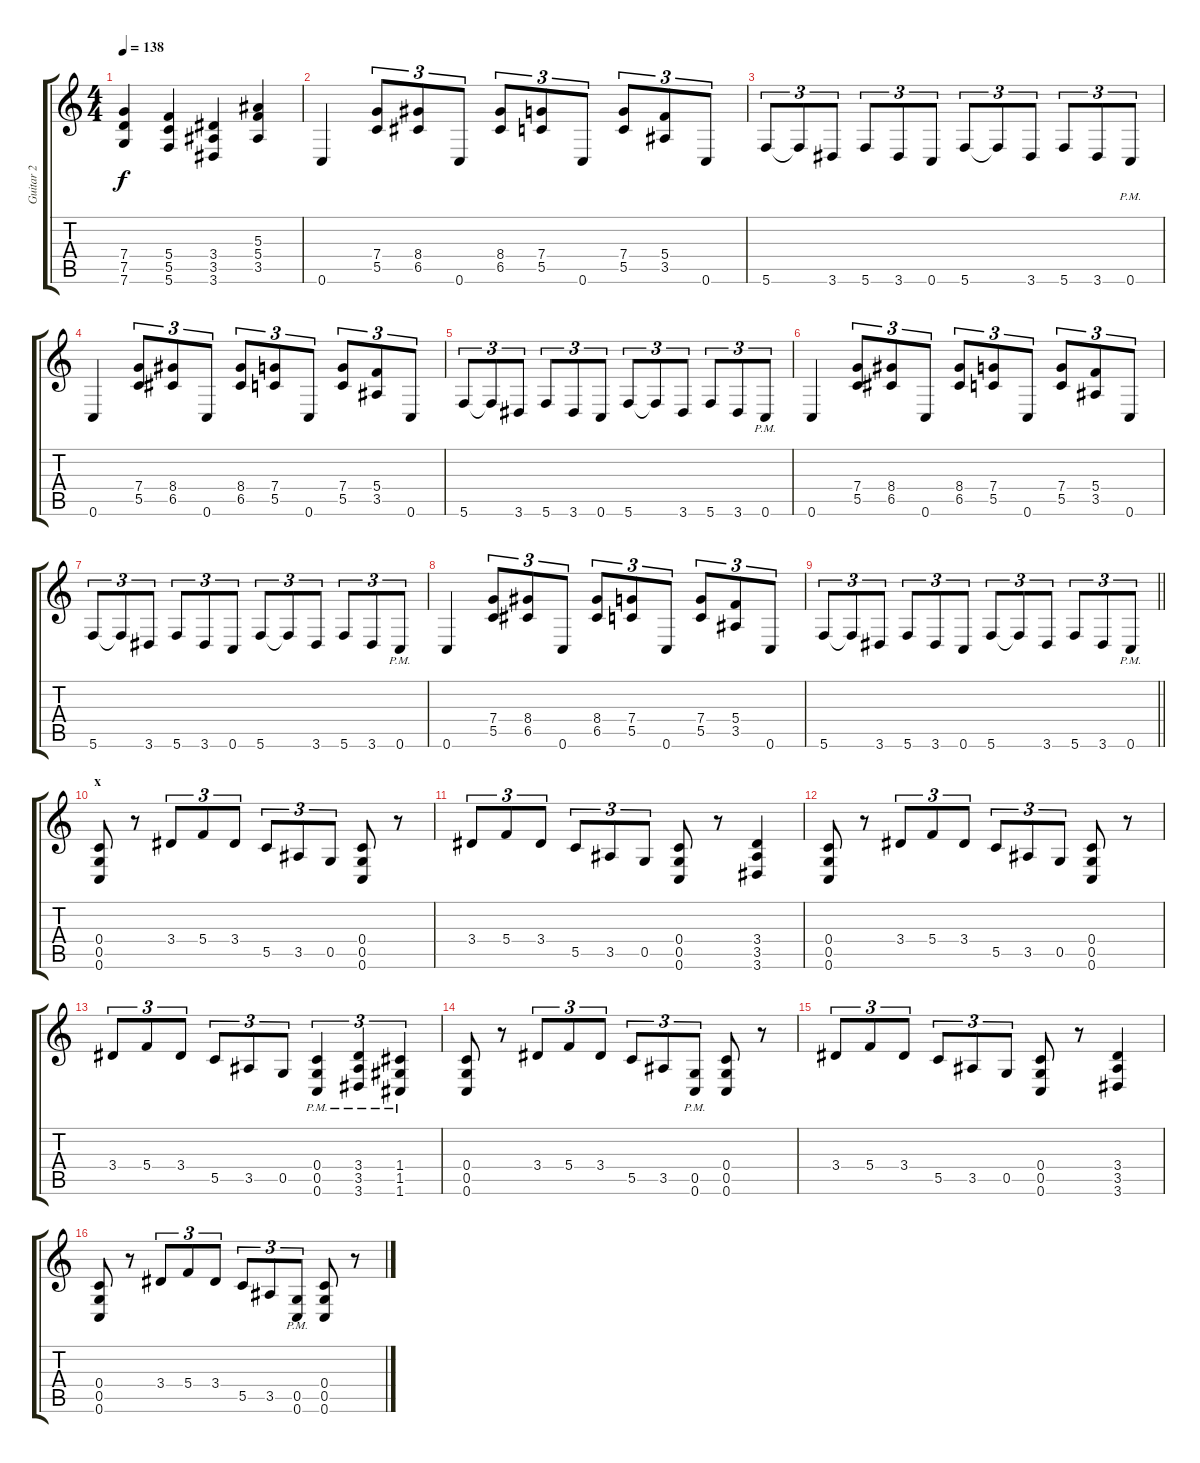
\track ("Guitar 2" "Guitar 2") {instrument overdrivenguitar}
\staff {score tabs}
\tuning (D4 A3 F3 C3 G2 C2) {hide}
\ts (4 4)
\tempo 138
\clef g2
\ks c
(7.4 7.5 7.6).4{dy f} (5.4 5.5 5.6).4 (3.4 3.5 3.6).4 (5.3 5.4 3.5).4 |
0.6.4 (7.4 5.5).8{tu (3 2)} (8.4 6.5).8{tu (3 2)} 0.6.8{tu (3 2)} (8.4 6.5).8{tu (3 2)} (7.4 5.5).8{tu (3 2)} 0.6.8{tu (3 2)} (7.4 5.5).8{tu (3 2)} (5.4 3.5).8{tu (3 2)} 0.6.8{tu (3 2)} |
5.6.8{tu (3 2)} 5.6{t}.8{tu (3 2)} 3.6.8{tu (3 2)} 5.6.8{tu (3 2)} 3.6.8{tu (3 2)} 0.6.8{tu (3 2)} 5.6.8{tu (3 2)} 5.6{t}.8{tu (3 2)} 3.6.8{tu (3 2)} 5.6.8{tu (3 2)} 3.6.8{tu (3 2)} 0.6{pm}.8{tu (3 2)} |
0.6.4 (7.4 5.5).8{tu (3 2)} (8.4 6.5).8{tu (3 2)} 0.6.8{tu (3 2)} (8.4 6.5).8{tu (3 2)} (7.4 5.5).8{tu (3 2)} 0.6.8{tu (3 2)} (7.4 5.5).8{tu (3 2)} (5.4 3.5).8{tu (3 2)} 0.6.8{tu (3 2)} |
5.6.8{tu (3 2)} 5.6{t}.8{tu (3 2)} 3.6.8{tu (3 2)} 5.6.8{tu (3 2)} 3.6.8{tu (3 2)} 0.6.8{tu (3 2)} 5.6.8{tu (3 2)} 5.6{t}.8{tu (3 2)} 3.6.8{tu (3 2)} 5.6.8{tu (3 2)} 3.6.8{tu (3 2)} 0.6{pm}.8{tu (3 2)} |
0.6.4 (7.4 5.5).8{tu (3 2)} (8.4 6.5).8{tu (3 2)} 0.6.8{tu (3 2)} (8.4 6.5).8{tu (3 2)} (7.4 5.5).8{tu (3 2)} 0.6.8{tu (3 2)} (7.4 5.5).8{tu (3 2)} (5.4 3.5).8{tu (3 2)} 0.6.8{tu (3 2)} |
5.6.8{tu (3 2)} 5.6{t}.8{tu (3 2)} 3.6.8{tu (3 2)} 5.6.8{tu (3 2)} 3.6.8{tu (3 2)} 0.6.8{tu (3 2)} 5.6.8{tu (3 2)} 5.6{t}.8{tu (3 2)} 3.6.8{tu (3 2)} 5.6.8{tu (3 2)} 3.6.8{tu (3 2)} 0.6{pm}.8{tu (3 2)} |
0.6.4 (7.4 5.5).8{tu (3 2)} (8.4 6.5).8{tu (3 2)} 0.6.8{tu (3 2)} (8.4 6.5).8{tu (3 2)} (7.4 5.5).8{tu (3 2)} 0.6.8{tu (3 2)} (7.4 5.5).8{tu (3 2)} (5.4 3.5).8{tu (3 2)} 0.6.8{tu (3 2)} |
\barLineRight lightlight
5.6.8{tu (3 2)} 5.6{t}.8{tu (3 2)} 3.6.8{tu (3 2)} 5.6.8{tu (3 2)} 3.6.8{tu (3 2)} 0.6.8{tu (3 2)} 5.6.8{tu (3 2)} 5.6{t}.8{tu (3 2)} 3.6.8{tu (3 2)} 5.6.8{tu (3 2)} 3.6.8{tu (3 2)} 0.6{pm}.8{tu (3 2)} |
\section ("" "x")
(0.4 0.5 0.6).8 r.8 3.4.8{tu (3 2)} 5.4.8{tu (3 2)} 3.4.8{tu (3 2)} 5.5.8{tu (3 2)} 3.5.8{tu (3 2)} 0.5.8{tu (3 2)} (0.4 0.5 0.6).8 r.8 |
3.4.8{tu (3 2)} 5.4.8{tu (3 2)} 3.4.8{tu (3 2)} 5.5.8{tu (3 2)} 3.5.8{tu (3 2)} 0.5.8{tu (3 2)} (0.4 0.5 0.6).8 r.8 (3.4 3.5 3.6).4 |
(0.4 0.5 0.6).8 r.8 3.4.8{tu (3 2)} 5.4.8{tu (3 2)} 3.4.8{tu (3 2)} 5.5.8{tu (3 2)} 3.5.8{tu (3 2)} 0.5.8{tu (3 2)} (0.4 0.5 0.6).8 r.8 |
3.4.8{tu (3 2)} 5.4.8{tu (3 2)} 3.4.8{tu (3 2)} 5.5.8{tu (3 2)} 3.5.8{tu (3 2)} 0.5.8{tu (3 2)} (0.4{pm} 0.5{pm} 0.6{pm}).4{tu (3 2)} (3.4{pm} 3.5{pm} 3.6{pm}).4{tu (3 2)} (1.4{pm} 1.5{pm} 1.6{pm}).4{tu (3 2)} |
(0.4 0.5 0.6).8 r.8 3.4.8{tu (3 2)} 5.4.8{tu (3 2)} 3.4.8{tu (3 2)} 5.5.8{tu (3 2)} 3.5.8{tu (3 2)} (0.5{pm} 0.6{pm}).8{tu (3 2)} (0.4 0.5 0.6).8 r.8 |
3.4.8{tu (3 2)} 5.4.8{tu (3 2)} 3.4.8{tu (3 2)} 5.5.8{tu (3 2)} 3.5.8{tu (3 2)} 0.5.8{tu (3 2)} (0.4 0.5 0.6).8 r.8 (3.4 3.5 3.6).4 |
(0.4 0.5 0.6).8 r.8 3.4.8{tu (3 2)} 5.4.8{tu (3 2)} 3.4.8{tu (3 2)} 5.5.8{tu (3 2)} 3.5.8{tu (3 2)} (0.5{pm} 0.6{pm}).8{tu (3 2)} (0.4 0.5 0.6).8 r.8
